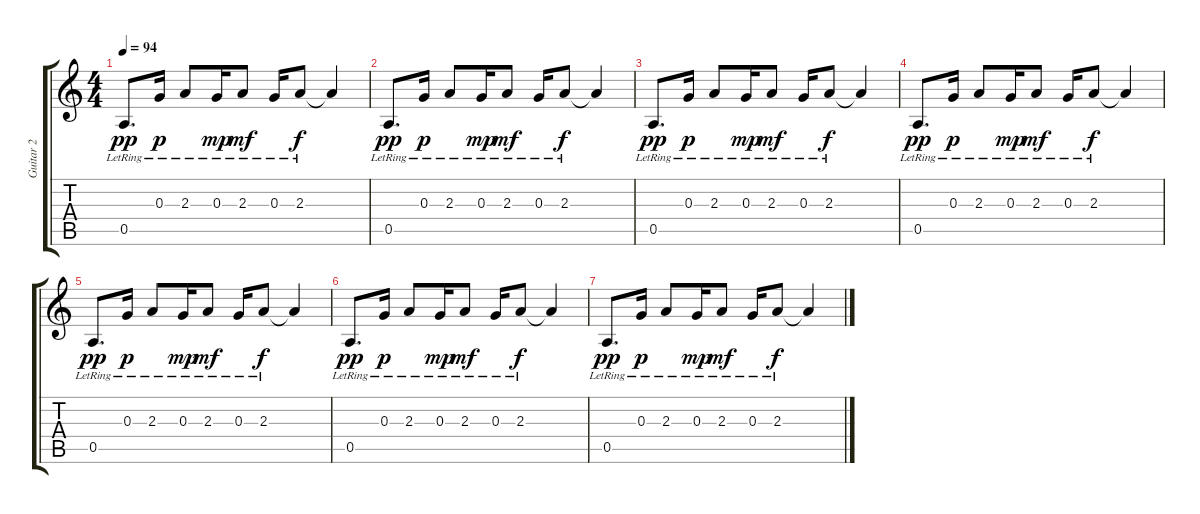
\track ("Guitar 2" "Guitar 2") {instrument electricguitarjazz}
\staff {score tabs}
\tuning (E4 B3 G3 D3 A2 E2) {hide}
\ts (4 4)
\tempo 94
\clef g2
\ks c
0.5{lr}.8{d dy pp} 0.3{lr}.16{dy p} 2.3{lr}.8 0.3{lr}.16{dy mp} 2.3{lr}.8{dy mf} 0.3{lr}.16 2.3{lr}.8{dy f} 2.3{t}.4 |
0.5{lr}.8{d dy pp} 0.3{lr}.16{dy p} 2.3{lr}.8 0.3{lr}.16{dy mp} 2.3{lr}.8{dy mf} 0.3{lr}.16 2.3{lr}.8{dy f} 2.3{t}.4 |
0.5{lr}.8{d dy pp} 0.3{lr}.16{dy p} 2.3{lr}.8 0.3{lr}.16{dy mp} 2.3{lr}.8{dy mf} 0.3{lr}.16 2.3{lr}.8{dy f} 2.3{t}.4 |
0.5{lr}.8{d dy pp} 0.3{lr}.16{dy p} 2.3{lr}.8 0.3{lr}.16{dy mp} 2.3{lr}.8{dy mf} 0.3{lr}.16 2.3{lr}.8{dy f} 2.3{t}.4 |
0.5{lr}.8{d dy pp} 0.3{lr}.16{dy p} 2.3{lr}.8 0.3{lr}.16{dy mp} 2.3{lr}.8{dy mf} 0.3{lr}.16 2.3{lr}.8{dy f} 2.3{t}.4 |
0.5{lr}.8{d dy pp} 0.3{lr}.16{dy p} 2.3{lr}.8 0.3{lr}.16{dy mp} 2.3{lr}.8{dy mf} 0.3{lr}.16 2.3{lr}.8{dy f} 2.3{t}.4 |
0.5{lr}.8{d dy pp} 0.3{lr}.16{dy p} 2.3{lr}.8 0.3{lr}.16{dy mp} 2.3{lr}.8{dy mf} 0.3{lr}.16 2.3{lr}.8{dy f} 2.3{t}.4
